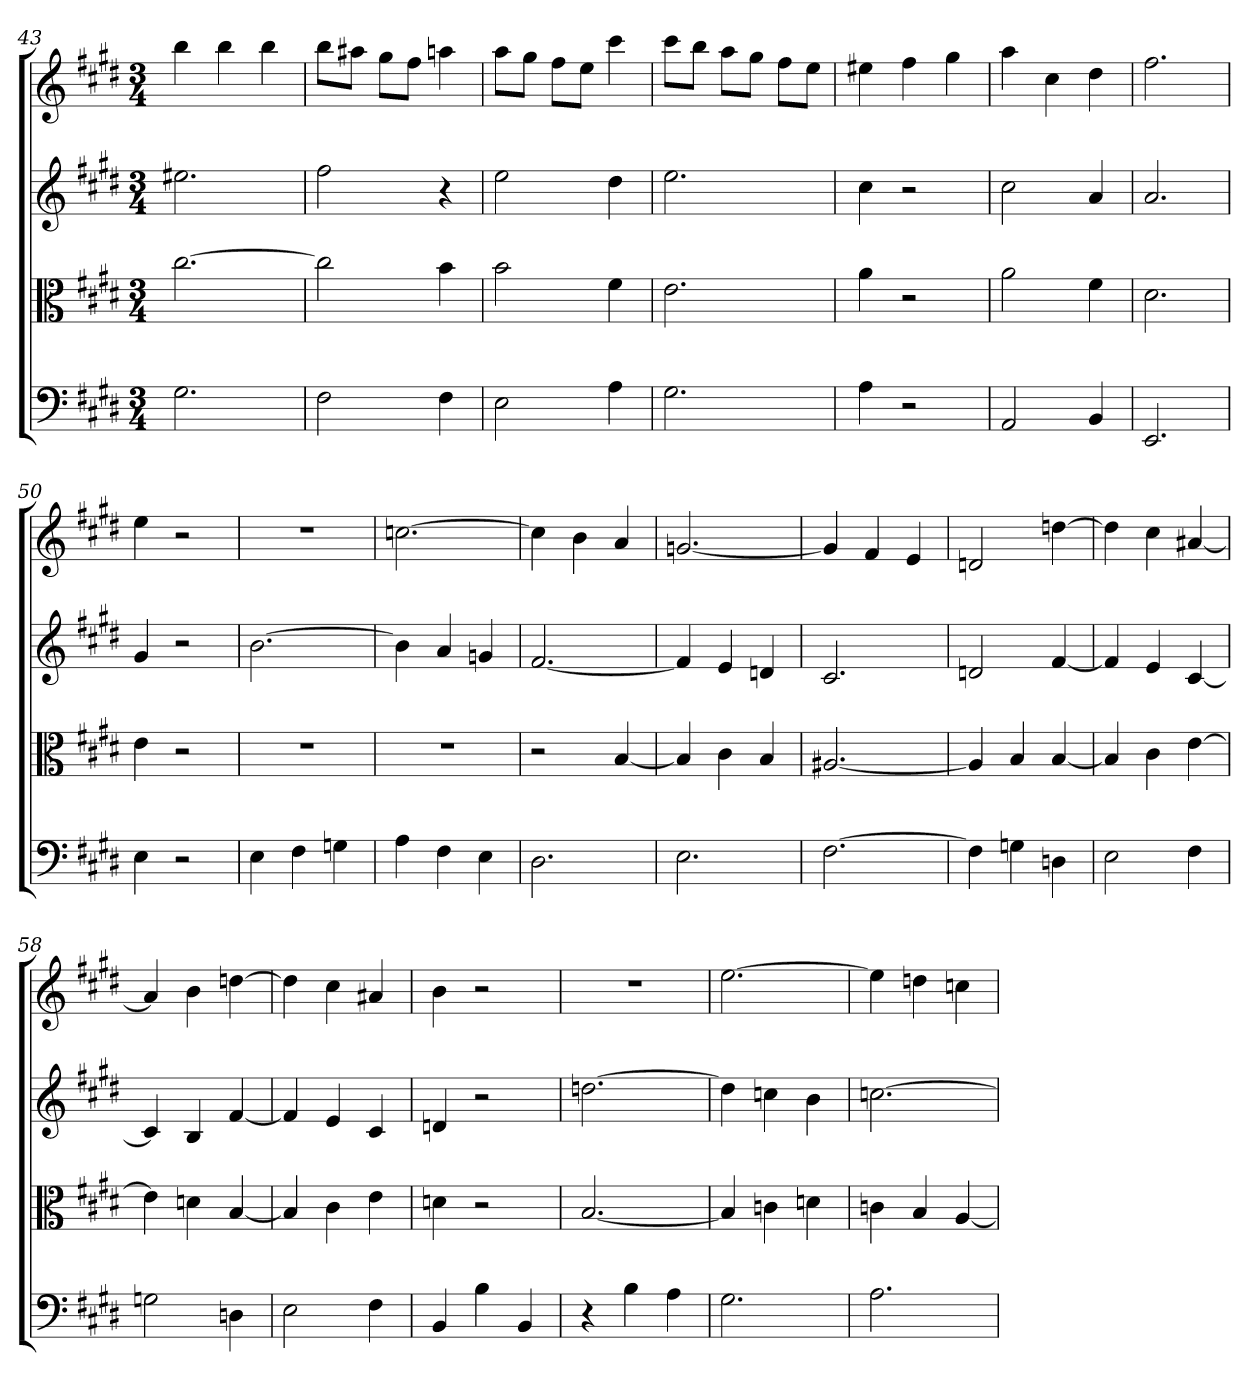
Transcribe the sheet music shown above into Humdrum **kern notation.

**kern	**kern	**kern	**kern
*part4	*part3	*part2	*part1
*staff4	*staff3	*staff2	*staff1
*clefF4	*clefC3	*	*
*k[f#c#g#d#]	*k[f#c#g#d#]	*k[f#c#g#d#]	*k[f#c#g#d#]
*E:	*E:	*E:	*E:
*M3/4	*M3/4	*M3/4	*M3/4
=43	=43	=43	=43
2.G#	[2.cc#	2.ee#X	4bb
.	.	.	4bb
.	.	.	4bb
=44	=44	=44	=44
2F#	2cc#]	2ff#	8bbL
.	.	.	8aa#XJ
.	.	.	8gg#L
.	.	.	8ff#J
4F#	4b	4r	4aan
=45	=45	=45	=45
2E	2b	2ee	8aaL
.	.	.	8gg#J
.	.	.	8ff#L
.	.	.	8eeJ
4A	4f#	4dd#	4ccc#
=46	=46	=46	=46
2.G#	2.e	2.ee	8ccc#L
.	.	.	8bbJ
.	.	.	8aaL
.	.	.	8gg#J
.	.	.	8ff#L
.	.	.	8eeJ
=47	=47	=47	=47
4A	4a	4cc#	4ee#X
2r	2r	2r	4ff#
.	.	.	4gg#
=48	=48	=48	=48
2AA	2a	2cc#	4aa
.	.	.	4cc#
4BB	4f#	4a	4dd#
=49	=49	=49	=49
2.EE	2.d#	2.a	2.ff#
=50	=50	=50	=50
4E	4e	4g#	4ee
2r	2r	2r	2r
=51	=51	=51	=51
4E	2.r	[2.b	2.r
4F#	.	.	.
4Gn	.	.	.
=52	=52	=52	=52
4A	2.r	4b]	[2.ccn
4F#	.	4a	.
4E	.	4gn	.
=53	=53	=53	=53
2.D#	2r	[2.f#	4cc]
.	.	.	4b
.	[4B	.	4a
=54	=54	=54	=54
2.E	4B]	4f#]	[2.gn
.	4c#	4e	.
.	4B	4dn	.
=55	=55	=55	=55
[2.F#	[2.A#X	2.c#	4g]
.	.	.	4f#
.	.	.	4e
=56	=56	=56	=56
4F#]	4A#]	2dn	2dn
4Gn	4B	.	.
4Dn	[4B	[4f#	[4ddn
=57	=57	=57	=57
2E	4B]	4f#]	4dd]
.	4c#	4e	4cc#
4F#	[4e	[4c#	[4a#X
=58	=58	=58	=58
2Gn	4e]	4c#]	4a#]
.	4dn	4B	4b
4Dn	[4B	[4f#	[4ddn
=59	=59	=59	=59
2E	4B]	4f#]	4dd]
.	4c#	4e	4cc#
4F#	4e	4c#	4a#X
=60	=60	=60	=60
4BB	4dn	4dn	4b
4B	2r	2r	2r
4BB	.	.	.
=61	=61	=61	=61
4r	[2.B	[2.ddn	2.r
4B	.	.	.
4A	.	.	.
=62	=62	=62	=62
2.G#	4B]	4dd]	[2.ee
.	4cn	4ccn	.
.	4dn	4b	.
=63	=63	=63	=63
2.A	4cn	[2.ccn	4ee]
.	4B	.	4ddn
.	[4A	.	4ccn
=	=	=	=
*-	*-	*-	*-
